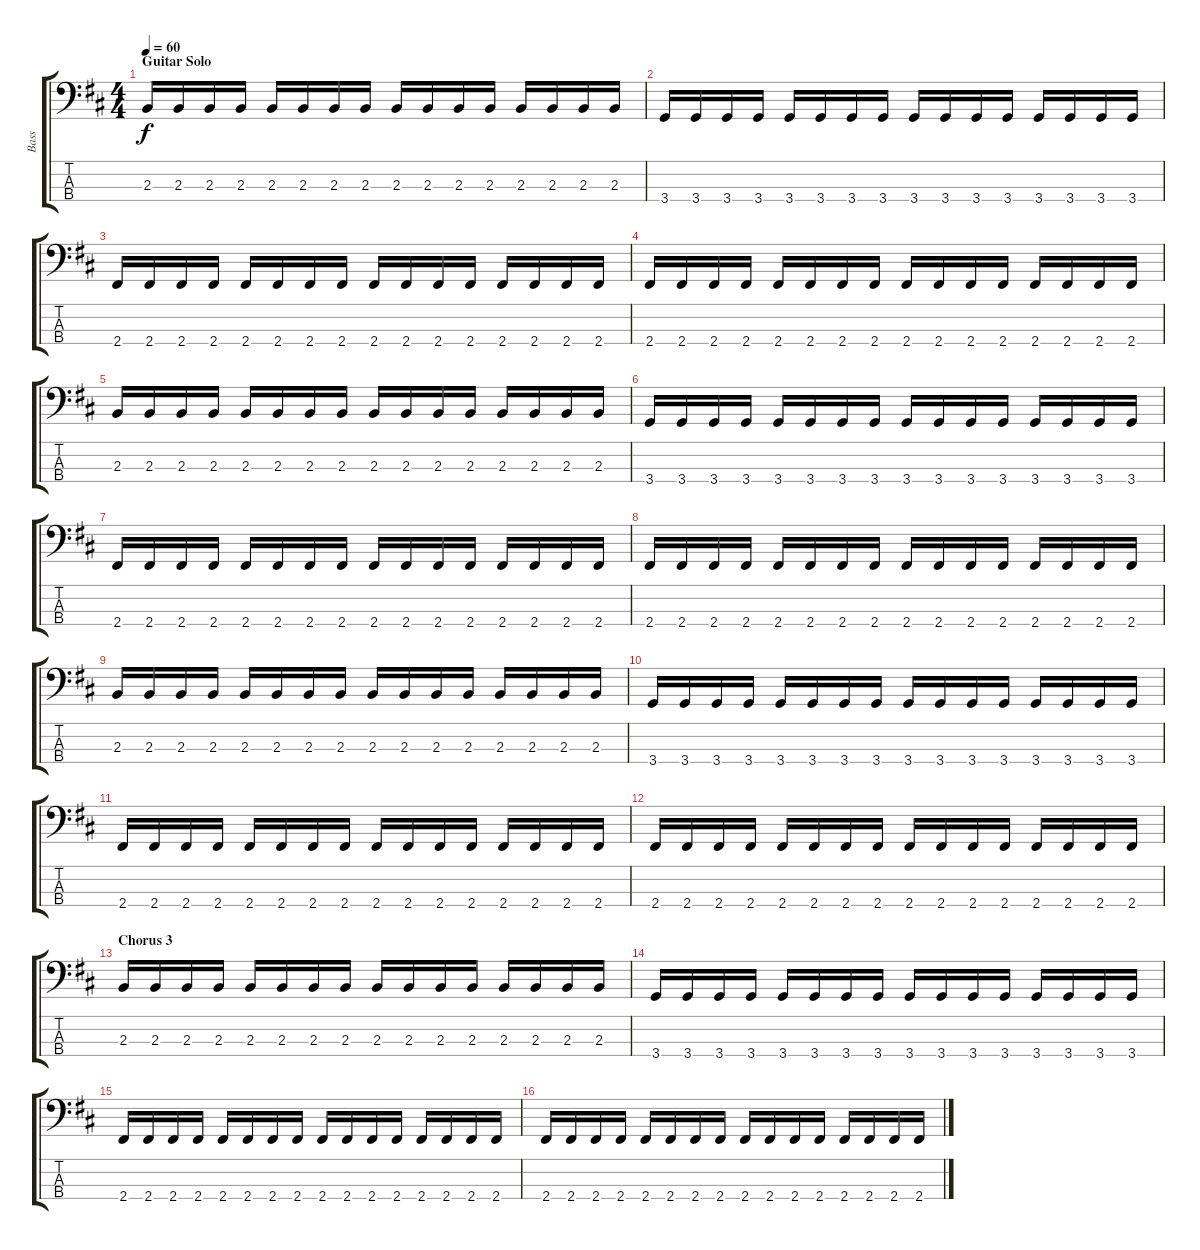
\track ("Bass" "Bass") {instrument electricbasspick}
\staff {score tabs}
\tuning (G2 D2 A1 E1) {hide}
\ts (4 4)
\section ("" "Guitar Solo")
\tempo 60
\clef f4
\ks bminor
2.3.16{dy f} 2.3.16 2.3.16 2.3.16 2.3.16 2.3.16 2.3.16 2.3.16 2.3.16 2.3.16 2.3.16 2.3.16 2.3.16 2.3.16 2.3.16 2.3.16 |
3.4.16 3.4.16 3.4.16 3.4.16 3.4.16 3.4.16 3.4.16 3.4.16 3.4.16 3.4.16 3.4.16 3.4.16 3.4.16 3.4.16 3.4.16 3.4.16 |
2.4.16 2.4.16 2.4.16 2.4.16 2.4.16 2.4.16 2.4.16 2.4.16 2.4.16 2.4.16 2.4.16 2.4.16 2.4.16 2.4.16 2.4.16 2.4.16 |
2.4.16 2.4.16 2.4.16 2.4.16 2.4.16 2.4.16 2.4.16 2.4.16 2.4.16 2.4.16 2.4.16 2.4.16 2.4.16 2.4.16 2.4.16 2.4.16 |
2.3.16 2.3.16 2.3.16 2.3.16 2.3.16 2.3.16 2.3.16 2.3.16 2.3.16 2.3.16 2.3.16 2.3.16 2.3.16 2.3.16 2.3.16 2.3.16 |
3.4.16 3.4.16 3.4.16 3.4.16 3.4.16 3.4.16 3.4.16 3.4.16 3.4.16 3.4.16 3.4.16 3.4.16 3.4.16 3.4.16 3.4.16 3.4.16 |
2.4.16 2.4.16 2.4.16 2.4.16 2.4.16 2.4.16 2.4.16 2.4.16 2.4.16 2.4.16 2.4.16 2.4.16 2.4.16 2.4.16 2.4.16 2.4.16 |
2.4.16 2.4.16 2.4.16 2.4.16 2.4.16 2.4.16 2.4.16 2.4.16 2.4.16 2.4.16 2.4.16 2.4.16 2.4.16 2.4.16 2.4.16 2.4.16 |
2.3.16 2.3.16 2.3.16 2.3.16 2.3.16 2.3.16 2.3.16 2.3.16 2.3.16 2.3.16 2.3.16 2.3.16 2.3.16 2.3.16 2.3.16 2.3.16 |
3.4.16 3.4.16 3.4.16 3.4.16 3.4.16 3.4.16 3.4.16 3.4.16 3.4.16 3.4.16 3.4.16 3.4.16 3.4.16 3.4.16 3.4.16 3.4.16 |
2.4.16 2.4.16 2.4.16 2.4.16 2.4.16 2.4.16 2.4.16 2.4.16 2.4.16 2.4.16 2.4.16 2.4.16 2.4.16 2.4.16 2.4.16 2.4.16 |
2.4.16 2.4.16 2.4.16 2.4.16 2.4.16 2.4.16 2.4.16 2.4.16 2.4.16 2.4.16 2.4.16 2.4.16 2.4.16 2.4.16 2.4.16 2.4.16 |
\section ("" "Chorus 3")
2.3.16 2.3.16 2.3.16 2.3.16 2.3.16 2.3.16 2.3.16 2.3.16 2.3.16 2.3.16 2.3.16 2.3.16 2.3.16 2.3.16 2.3.16 2.3.16 |
3.4.16 3.4.16 3.4.16 3.4.16 3.4.16 3.4.16 3.4.16 3.4.16 3.4.16 3.4.16 3.4.16 3.4.16 3.4.16 3.4.16 3.4.16 3.4.16 |
2.4.16 2.4.16 2.4.16 2.4.16 2.4.16 2.4.16 2.4.16 2.4.16 2.4.16 2.4.16 2.4.16 2.4.16 2.4.16 2.4.16 2.4.16 2.4.16 |
2.4.16 2.4.16 2.4.16 2.4.16 2.4.16 2.4.16 2.4.16 2.4.16 2.4.16 2.4.16 2.4.16 2.4.16 2.4.16 2.4.16 2.4.16 2.4.16
